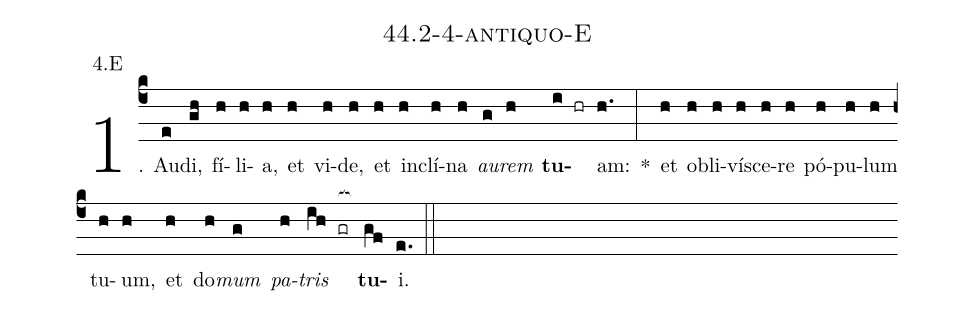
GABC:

name: 44.2-4-antiquo-E;
annotation: 4.E;
%%
(c4)1. Au(e)di,(gh) fí(h)li(h)a,(h) et(h) vi(h)de,(h) et(h) in(h)clí(h)na(h) <i>au</i>(g)<i>rem</i>(h) <b>tu</b>(i hr)am:(h.) *(:) et(h) ob(h)li(h)ví(h)sce(h)re(h) pó(h)pu(h)lum(h) tu(h)um,(h) et(h) do(h)<i>mum</i>(g) <i>pa</i>(h)<i>tris</i>(ih gr[ocb:1{]) <b>tu</b>(gf[ocb:0}])i.(e.) (::)


%E(h) u(g) o(h) u(ih) a(gf) e.(e.) (::)
